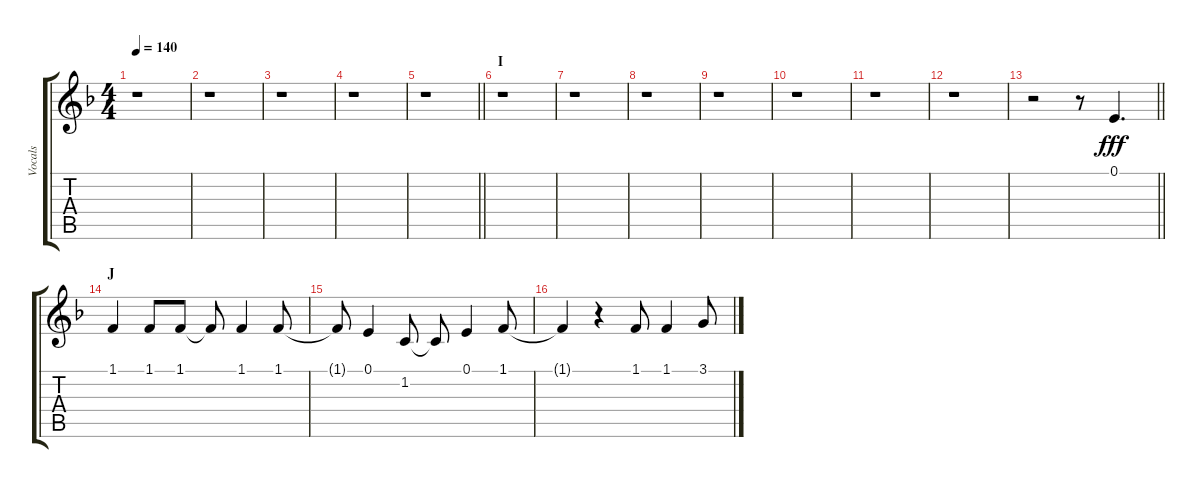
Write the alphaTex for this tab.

\track ("Vocals" "Vocals") {instrument voiceoohs}
\staff {score tabs}
\tuning (E4 B3 G3 D3 A2 E2) {hide}
\ts (4 4)
\tempo 140
\clef g2
\ks f
r.1{dy fff} |
r.1 |
r.1 |
r.1 |
\barLineRight lightlight
r.1 |
\section ("" "I")
r.1 |
r.1 |
r.1 |
r.1 |
r.1 |
r.1 |
r.1 |
\barLineRight lightlight
r.2 r.8 0.1.4{d} |
\section ("" "J")
1.1.4 1.1.8 1.1.8 1.1{t}.8 1.1.4 1.1.8 |
1.1{t}.8 0.1.4 1.2.8 1.2{t}.8 0.1.4 1.1.8 |
1.1{t}.4 r.4 1.1.8 1.1.4 3.1.8
